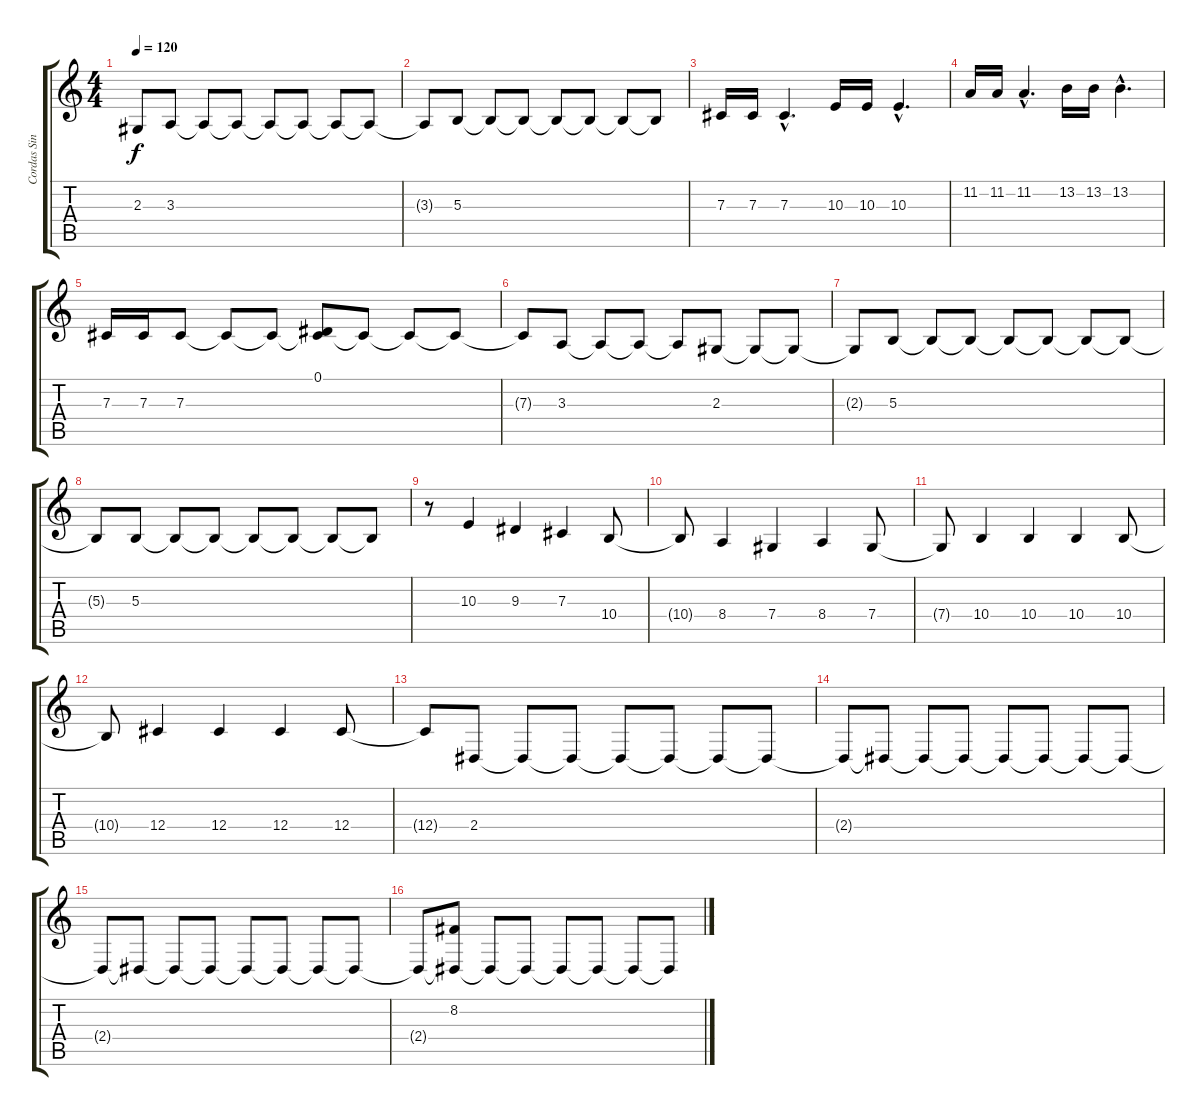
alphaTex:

\track ("Cordas Sinfônicas 2" "Cordas Sin") {instrument synthstrings2}
\staff {score tabs}
\tuning (Eb4 Bb3 Gb3 Db3 Ab2 Db2) {hide}
\ts (4 4)
\tempo 120
\clef g2
\ks c
2.3{t}.8{dy f} 3.3.8 3.3{t}.8 3.3{t}.8 3.3{t}.8 3.3{t}.8 3.3{t}.8 3.3{t}.8 |
3.3{t}.8 5.3.8 5.3{t}.8 5.3{t}.8 5.3{t}.8 5.3{t}.8 5.3{t}.8 5.3{t}.8 |
7.3.16 7.3.16 7.3{hac}.4{d} 10.3.16 10.3.16 10.3{hac}.4{d} |
11.2.16 11.2.16 11.2{hac}.4{d} 13.2.16 13.2.16 13.2{hac}.4{d} |
7.3.16 7.3.16 7.3.8 7.3{t}.8 7.3{t}.8 (0.1 7.3{t}).8 7.3{t}.8 7.3{t}.8 7.3{t}.8 |
7.3{t}.8 3.3.8 3.3{t}.8 3.3{t}.8 3.3{t}.8 2.3.8 2.3{t}.8 2.3{t}.8 |
2.3{t}.8 5.3.8 5.3{t}.8 5.3{t}.8 5.3{t}.8 5.3{t}.8 5.3{t}.8 5.3{t}.8 |
5.3{t}.8 5.3.8 5.3{t}.8 5.3{t}.8 5.3{t}.8 5.3{t}.8 5.3{t}.8 5.3{t}.8 |
r.8 10.3.4 9.3.4 7.3.4 10.4.8 |
10.4{t}.8 8.4.4 7.4.4 8.4.4 7.4.8 |
7.4{t}.8 10.4.4 10.4.4 10.4.4 10.4.8 |
10.4{t}.8 12.4.4 12.4.4 12.4.4 12.4.8 |
12.4{t}.8 2.4.8 2.4{t}.8 2.4{t}.8 2.4{t}.8 2.4{t}.8 2.4{t}.8 2.4{t}.8 |
2.4{t}.8 2.4{t}.8 2.4{t}.8 2.4{t}.8 2.4{t}.8 2.4{t}.8 2.4{t}.8 2.4{t}.8 |
2.4{t}.8 2.4{t}.8 2.4{t}.8 2.4{t}.8 2.4{t}.8 2.4{t}.8 2.4{t}.8 2.4{t}.8 |
2.4{t}.8 (8.2 2.4{t}).8 2.4{t}.8 2.4{t}.8 2.4{t}.8 2.4{t}.8 2.4{t}.8 2.4{t}.8
